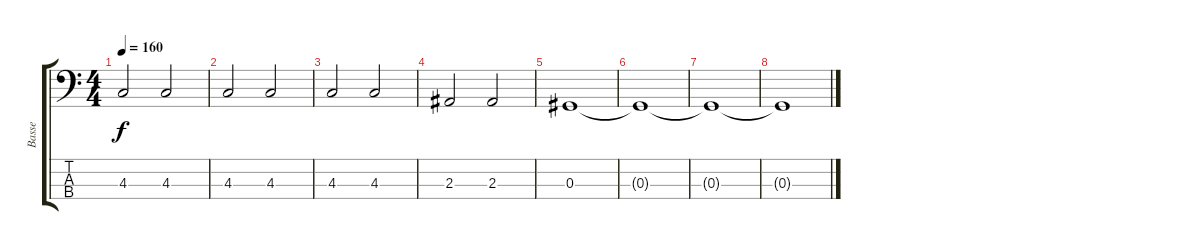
\track ("Basse" "Basse") {instrument electricbassfinger}
\staff {score tabs}
\tuning (Gb2 Db2 Ab1 Eb1) {hide}
\ts (4 4)
\tempo 160
\clef f4
\ks c
4.3.2{dy f} 4.3.2 |
4.3.2 4.3.2 |
4.3.2 4.3.2 |
2.3.2 2.3.2 |
0.3.1 |
0.3{t}.1 |
0.3{t}.1 |
0.3{t}.1{volume 0}
